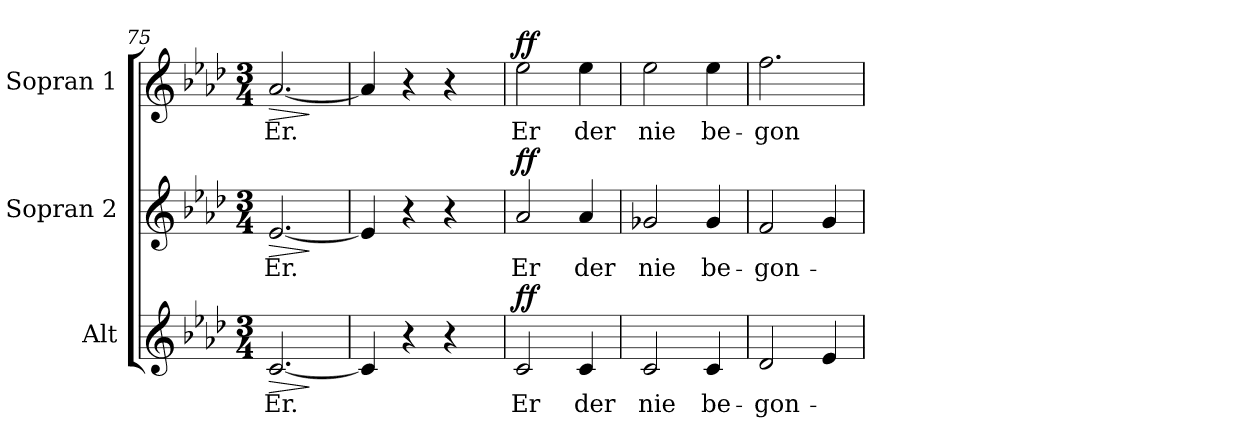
**kern	**text	**dynam	**kern	**text	**dynam	**kern	**text	**dynam
*part3	*part3	*part3	*part2	*part2	*part2	*part1	*part1	*part1
*staff3	*staff3	*staff3	*staff2	*staff2	*staff2	*staff1	*staff1	*staff1
*I"Alt	*	*	*I"Sopran 2	*	*	*I"Sopran 1	*	*
*clefG2	*	*	*clefG2	*	*	*clefG2	*	*
*k[b-e-a-d-]	*	*	*k[b-e-a-d-]	*	*	*k[b-e-a-d-]	*	*
*A-:	*	*	*A-:	*	*	*A-:	*	*
*M3/4	*	*	*M3/4	*	*	*M3/4	*	*
=75	=75	=75	=75	=75	=75	=75	=75	=75
!	!LO:LY:b	!LO:HP:b	!	!LO:LY:b	!LO:HP:b	!	!LO:LY:b	!LO:HP:b
[2.c/	Er.	>	[2.e-/	Er.	>	[2.a-/	Er.	>
.	.	]	.	.	]	.	.	]
=76	=76	=76	=76	=76	=76	=76	=76	=76
4c/]	.	.	4e-/]	.	.	4a-/]	.	.
4r	.	.	4r	.	.	4r	.	.
4r	.	.	4r	.	.	4r	.	.
!!LO:LB:g=z
=77	=77	=77	=77	=77	=77	=77	=77	=77
!	!LO:LY:b	!LO:DY:a	!	!LO:LY:b	!LO:DY:a	!	!LO:LY:b	!LO:DY:a
2c/	Er	ff	2a-/	Er	ff	2ee-\	Er	ff
!	!LO:LY:b	!	!	!LO:LY:b	!	!	!LO:LY:b	!
4c/	der	.	4a-/	der	.	4ee-\	der	.
=78	=78	=78	=78	=78	=78	=78	=78	=78
!	!LO:LY:b	!	!	!LO:LY:b	!	!	!LO:LY:b	!
2c/	nie	.	2g-X/	nie	.	2ee-\	nie	.
!	!LO:LY:b	!	!	!LO:LY:b	!	!	!LO:LY:b	!
4c/	be-	.	4g-/	be-	.	4ee-\	be-	.
=79	=79	=79	=79	=79	=79	=79	=79	=79
!	!LO:LY:b	!	!	!LO:LY:b	!	!	!LO:LY:b	!
2d-/	-gon-	.	2f/	-gon-	.	2.ff\	-gon-	.
4e-/	.	.	4g/	.	.	.	.	.
=	=	=	=	=	=	=	=	=
*-	*-	*-	*-	*-	*-	*-	*-	*-
